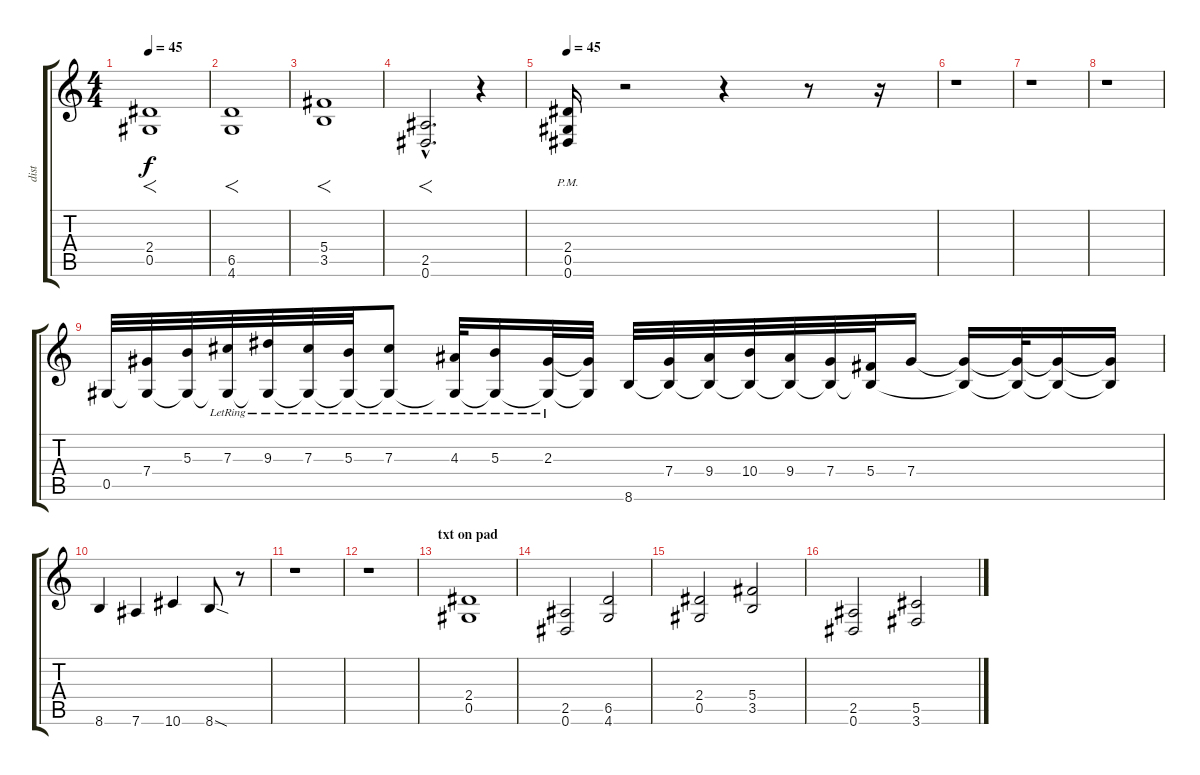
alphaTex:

\track ("dist" "dist") {instrument distortionguitar}
\staff {score tabs}
\tuning (Eb4 Bb3 Gb3 Db3 Ab2 Eb2) {hide}
\ts (4 4)
\tempo 45
\tempo 60
\tempo 45
\clef g2
\ks c
(2.4 0.5).1{f dy f instrument distortionguitar} |
(6.5 4.6).1{f} |
(5.4 3.5).1{f} |
(2.5{hac} 0.6{hac}).2{f d} r.4 |
\tempo 45
(2.4 0.5{pm} 0.6).16 r.2 r.4 r.8 r.16 |
r.1 |
r.1 |
r.1 |
0.5.32 (7.4 0.5{t}).32 (5.3 0.5{t}).32 (7.3{lr} 0.5{t}).32 (9.3{lr} 0.5{t}).32 (7.3{lr} 0.5{t}).32 (5.3{lr} 0.5{t}).32 (7.3{lr} 0.5{t}).8 (4.3{lr} 0.5{t}).32 (5.3{lr} 0.5{t}).16 (2.3{lr} 0.5{t}).32 (2.3{t} 0.5{t}).32 8.6.32 (7.4 8.6{t}).32 (9.4 8.6{t}).32 (10.4 8.6{t}).32 (9.4 8.6{t}).32 (7.4 8.6{t}).32 (5.4 8.6{t}).32 7.4.16 (7.4{t} 8.6{t}).16 (7.4{t} 8.6{t}).32 (7.4{t} 8.6{t}).16 (7.4{t} 8.6{t}).16 |
8.6.4 7.6.4 10.6.4 8.6{sod}.8 r.8 |
r.1 |
r.1 |
\section ("" "txt on pad")
(2.4 0.5).1 |
(2.5 0.6).2 (6.5 4.6).2 |
(2.4 0.5).2 (5.4 3.5).2 |
(2.5 0.6).2 (5.5 3.6).2
